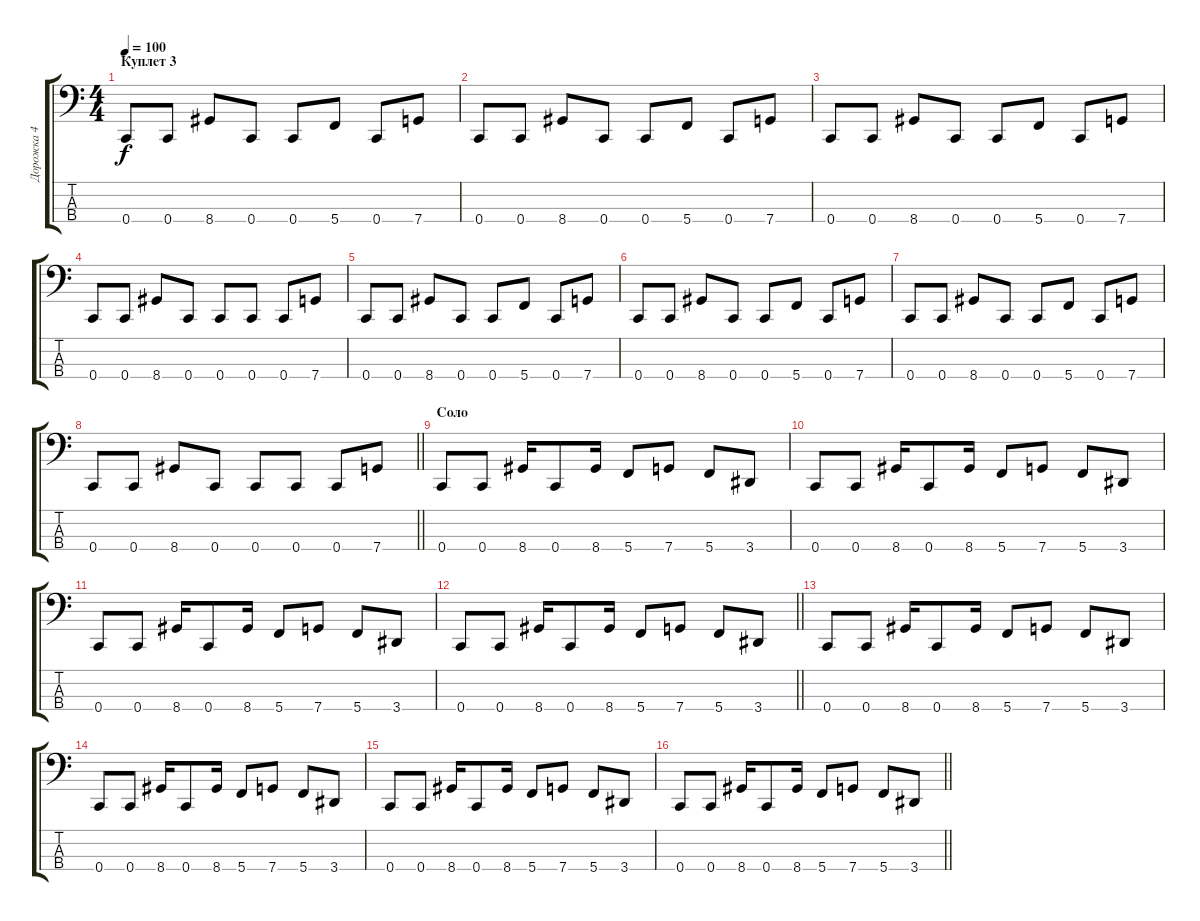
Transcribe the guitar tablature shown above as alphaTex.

\track ("Дорожка 4" "Дорожка 4") {instrument electricbassfinger}
\staff {score tabs}
\tuning (F2 C2 G1 C1) {hide}
\ts (4 4)
\section ("" "Куплет 3")
\tempo 100
\clef f4
\ks c
0.4.8{dy f} 0.4.8 8.4.8 0.4.8 0.4.8 5.4.8 0.4.8 7.4.8 |
0.4.8 0.4.8 8.4.8 0.4.8 0.4.8 5.4.8 0.4.8 7.4.8 |
0.4.8 0.4.8 8.4.8 0.4.8 0.4.8 5.4.8 0.4.8 7.4.8 |
0.4.8 0.4.8 8.4.8 0.4.8 0.4.8 0.4.8 0.4.8 7.4.8 |
0.4.8 0.4.8 8.4.8 0.4.8 0.4.8 5.4.8 0.4.8 7.4.8 |
0.4.8 0.4.8 8.4.8 0.4.8 0.4.8 5.4.8 0.4.8 7.4.8 |
0.4.8 0.4.8 8.4.8 0.4.8 0.4.8 5.4.8 0.4.8 7.4.8 |
\barLineRight lightlight
0.4.8 0.4.8 8.4.8 0.4.8 0.4.8 0.4.8 0.4.8 7.4.8 |
\section ("" "Соло")
0.4.8 0.4.8 8.4.16 0.4.8 8.4.16 5.4.8 7.4.8 5.4.8 3.4.8 |
0.4.8 0.4.8 8.4.16 0.4.8 8.4.16 5.4.8 7.4.8 5.4.8 3.4.8 |
0.4.8 0.4.8 8.4.16 0.4.8 8.4.16 5.4.8 7.4.8 5.4.8 3.4.8 |
\barLineRight lightlight
0.4.8 0.4.8 8.4.16 0.4.8 8.4.16 5.4.8 7.4.8 5.4.8 3.4.8 |
0.4.8 0.4.8 8.4.16 0.4.8 8.4.16 5.4.8 7.4.8 5.4.8 3.4.8 |
0.4.8 0.4.8 8.4.16 0.4.8 8.4.16 5.4.8 7.4.8 5.4.8 3.4.8 |
0.4.8 0.4.8 8.4.16 0.4.8 8.4.16 5.4.8 7.4.8 5.4.8 3.4.8 |
\barLineRight lightlight
0.4.8 0.4.8 8.4.16 0.4.8 8.4.16 5.4.8 7.4.8 5.4.8 3.4.8
